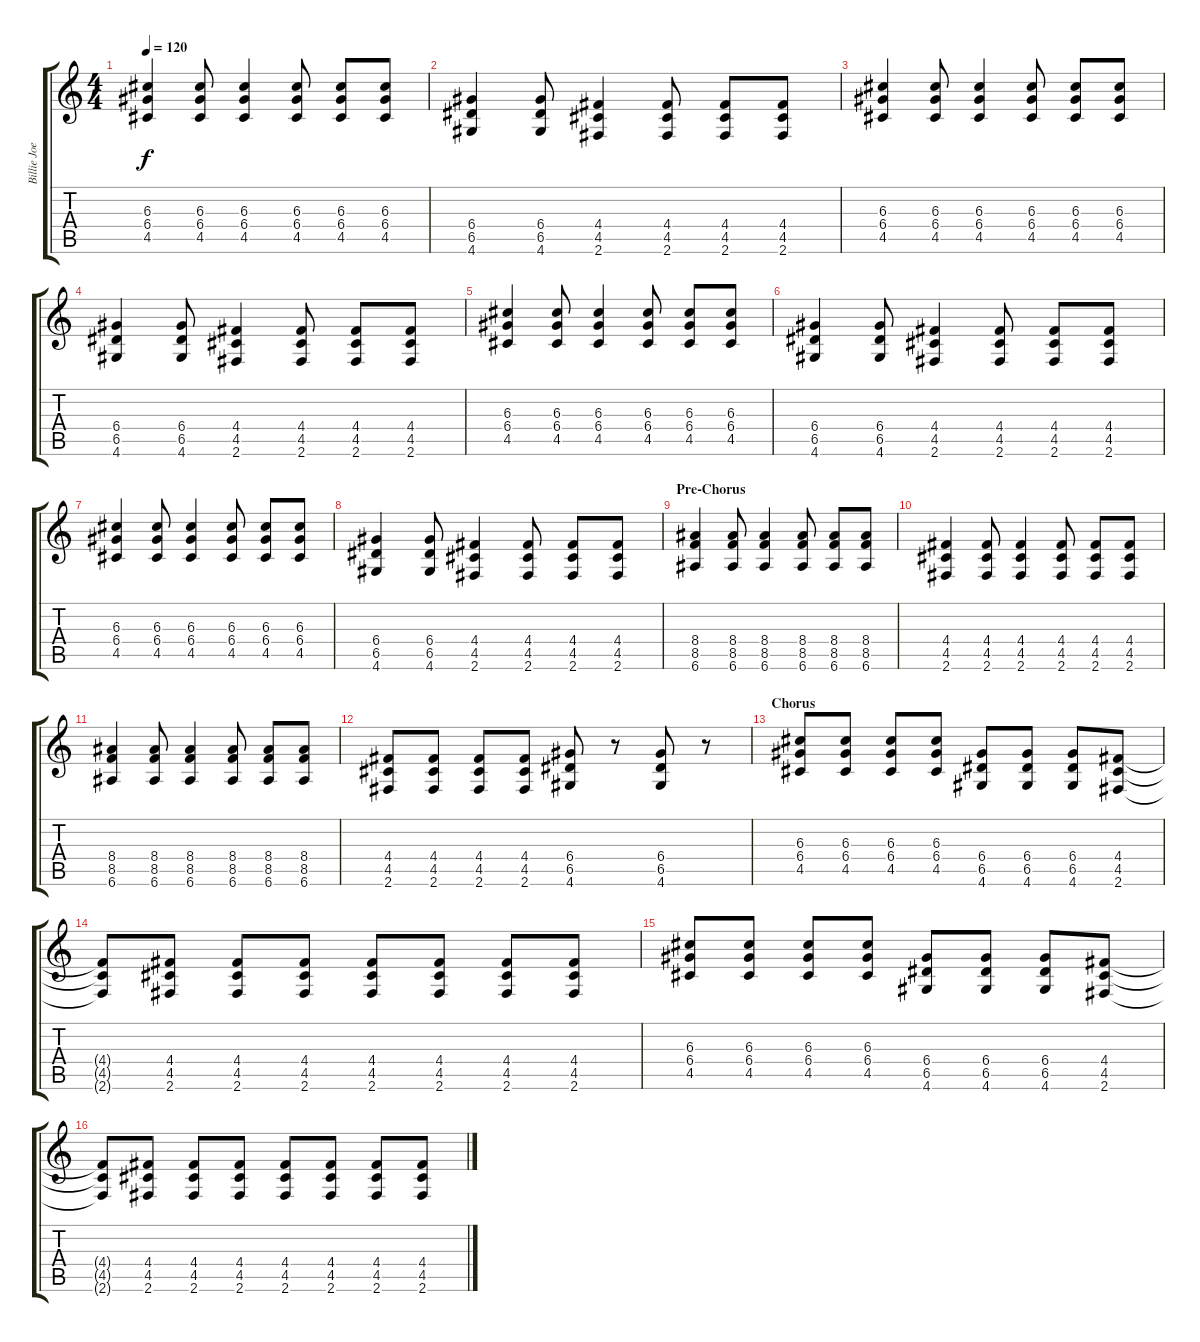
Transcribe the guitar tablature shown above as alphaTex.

\track ("Billie Joe Armstrong" "Billie Joe") {instrument distortionguitar}
\staff {score tabs}
\tuning (E4 B3 G3 D3 A2 E2) {hide}
\ts (4 4)
\tempo 120
\clef g2
\ks c
(6.3 6.4 4.5).4{dy f} (6.3 6.4 4.5).8 (6.3 6.4 4.5).4 (6.3 6.4 4.5).8 (6.3 6.4 4.5).8 (6.3 6.4 4.5).8 |
(6.4 6.5 4.6).4 (6.4 6.5 4.6).8 (4.4 4.5 2.6).4 (4.4 4.5 2.6).8 (4.4 4.5 2.6).8 (4.4 4.5 2.6).8 |
(6.3 6.4 4.5).4 (6.3 6.4 4.5).8 (6.3 6.4 4.5).4 (6.3 6.4 4.5).8 (6.3 6.4 4.5).8 (6.3 6.4 4.5).8 |
(6.4 6.5 4.6).4 (6.4 6.5 4.6).8 (4.4 4.5 2.6).4 (4.4 4.5 2.6).8 (4.4 4.5 2.6).8 (4.4 4.5 2.6).8 |
(6.3 6.4 4.5).4 (6.3 6.4 4.5).8 (6.3 6.4 4.5).4 (6.3 6.4 4.5).8 (6.3 6.4 4.5).8 (6.3 6.4 4.5).8 |
(6.4 6.5 4.6).4 (6.4 6.5 4.6).8 (4.4 4.5 2.6).4 (4.4 4.5 2.6).8 (4.4 4.5 2.6).8 (4.4 4.5 2.6).8 |
(6.3 6.4 4.5).4 (6.3 6.4 4.5).8 (6.3 6.4 4.5).4 (6.3 6.4 4.5).8 (6.3 6.4 4.5).8 (6.3 6.4 4.5).8 |
(6.4 6.5 4.6).4 (6.4 6.5 4.6).8 (4.4 4.5 2.6).4 (4.4 4.5 2.6).8 (4.4 4.5 2.6).8 (4.4 4.5 2.6).8 |
\section ("" "Pre-Chorus")
(8.4 8.5 6.6).4 (8.4 8.5 6.6).8 (8.4 8.5 6.6).4 (8.4 8.5 6.6).8 (8.4 8.5 6.6).8 (8.4 8.5 6.6).8 |
(4.4 4.5 2.6).4 (4.4 4.5 2.6).8 (4.4 4.5 2.6).4 (4.4 4.5 2.6).8 (4.4 4.5 2.6).8 (4.4 4.5 2.6).8 |
(8.4 8.5 6.6).4 (8.4 8.5 6.6).8 (8.4 8.5 6.6).4 (8.4 8.5 6.6).8 (8.4 8.5 6.6).8 (8.4 8.5 6.6).8 |
(4.4 4.5 2.6).8 (4.4 4.5 2.6).8 (4.4 4.5 2.6).8 (4.4 4.5 2.6).8 (6.4 6.5 4.6).8 r.8 (6.4 6.5 4.6).8 r.8 |
\section ("" "Chorus")
(6.3 6.4 4.5).8 (6.3 6.4 4.5).8 (6.3 6.4 4.5).8 (6.3 6.4 4.5).8 (6.4 6.5 4.6).8 (6.4 6.5 4.6).8 (6.4 6.5 4.6).8 (4.4 4.5 2.6).8 |
(4.4{t} 4.5{t} 2.6{t}).8 (4.4 4.5 2.6).8 (4.4 4.5 2.6).8 (4.4 4.5 2.6).8 (4.4 4.5 2.6).8 (4.4 4.5 2.6).8 (4.4 4.5 2.6).8 (4.4 4.5 2.6).8 |
(6.3 6.4 4.5).8 (6.3 6.4 4.5).8 (6.3 6.4 4.5).8 (6.3 6.4 4.5).8 (6.4 6.5 4.6).8 (6.4 6.5 4.6).8 (6.4 6.5 4.6).8 (4.4 4.5 2.6).8 |
(4.4{t} 4.5{t} 2.6{t}).8 (4.4 4.5 2.6).8 (4.4 4.5 2.6).8 (4.4 4.5 2.6).8 (4.4 4.5 2.6).8 (4.4 4.5 2.6).8 (4.4 4.5 2.6).8 (4.4 4.5 2.6).8
